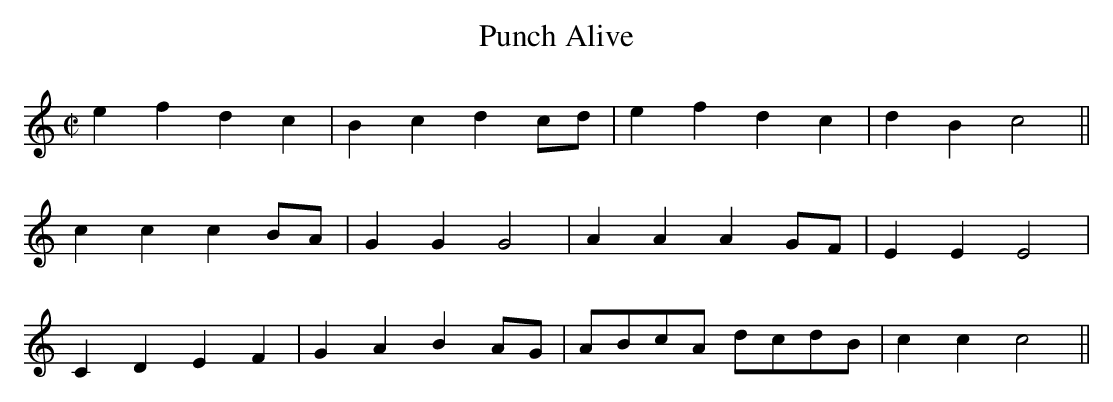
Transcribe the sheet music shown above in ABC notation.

X:1
T:Punch Alive
M:C|
L:1/8
K:C
e2f2d2c2|B2c2d2 cd|e2f2d2c2|d2B2 c4||
c2c2c2 BA|G2G2 G4|A2A2A2 GF|E2E2 E4|
C2D2E2F2|G2A2B2 AG|ABcA dcdB|c2c2 c4||
